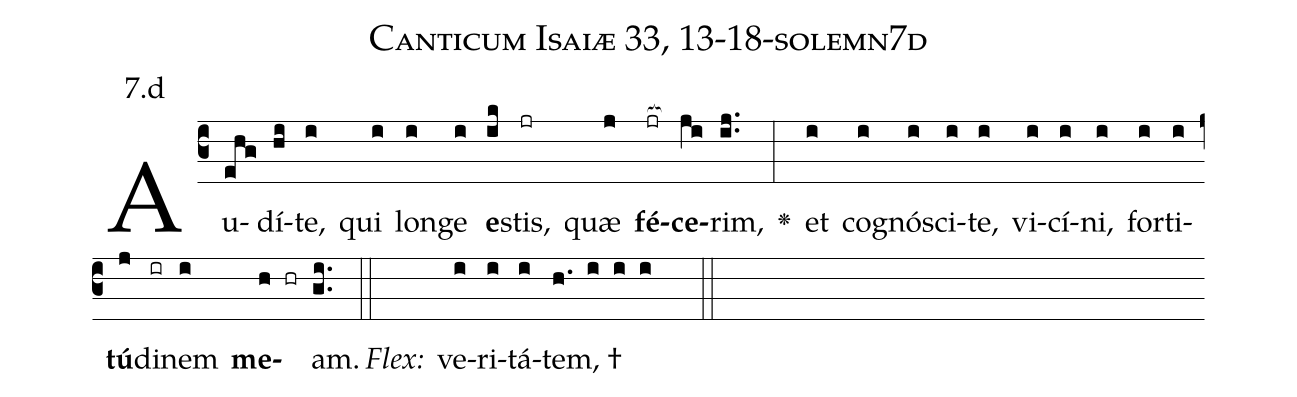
name: Canticum Isaiæ 33, 13-18-solemn7d;
annotation: 7.d;
%%
(c3)Au(ehg)dí(hi)te,(i) qui(i) lon(i)ge(i) <b>e</b>(ik)stis,(jr) quæ(j) <b>fé</b>(jr[ocb:1{])<b>ce</b>(ji[ocb:0}])rim,(ij..) <v>\greheightstar</v>(:) et(i) co(i)gnó(i)sci(i)te,(i) vi(i)cí(i)ni,(i) for(i)ti(i)<b>tú</b>(j)di(ir)nem(i) <b>me</b>(h hr)am.(gi..) (::)
<i>Flex:</i>()  ve(i)ri(i)tá(i)tem, †(h. i i i  ::)

%E(i) u(i) o(j) u(i) a(h) e.(gi..) (::)
